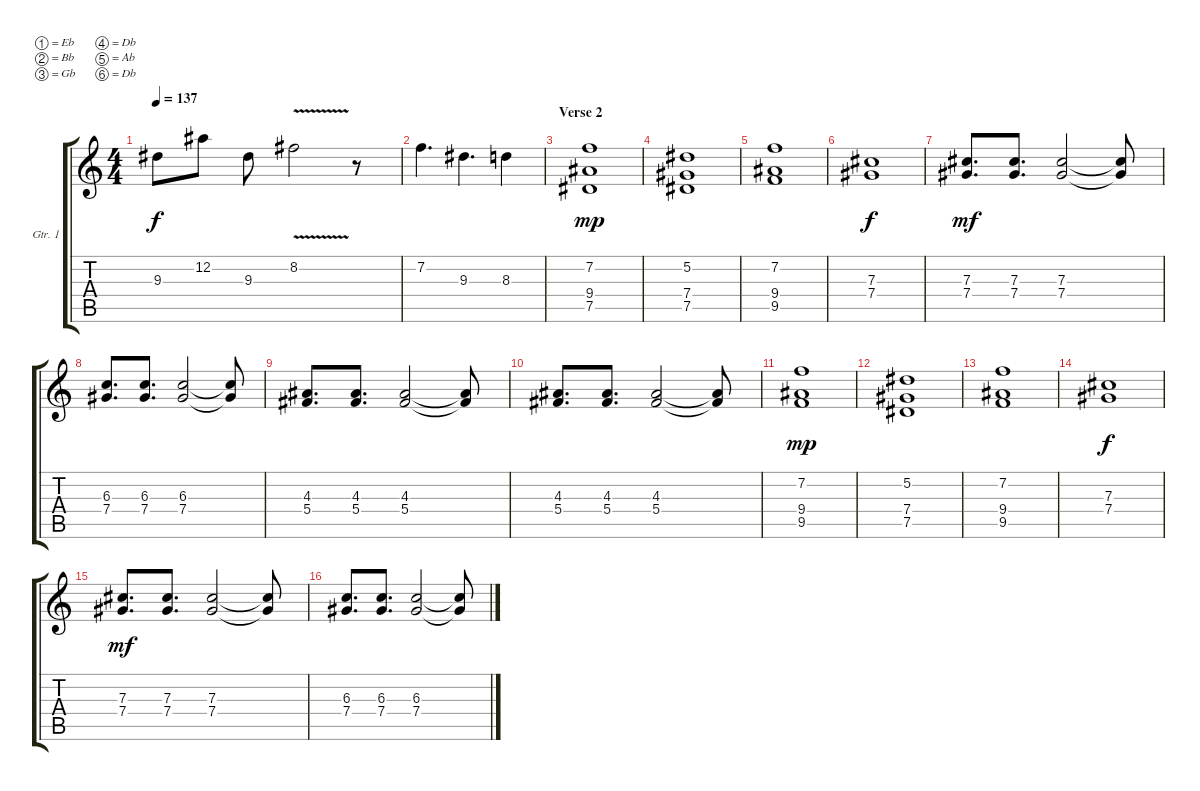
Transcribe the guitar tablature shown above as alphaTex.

\defaultSystemsLayout 4
\bracketExtendMode groupsimilarinstruments
\firstSystemTrackNameOrientation horizontal
\otherSystemsTrackNameOrientation horizontal
\track ("Lead - Paul Marc" "Gtr. 1") {instrument distortionguitar}
\staff {score tabs}
\tuning (Eb4 Bb3 Gb3 Db3 Ab2 Db2)
\ts (4 4)
\tempo 137
\clef g2
\ks c
9.3.8{dy f} 12.2.8 9.3.8 8.2{v}.2 r.8 |
7.2.4{d} 9.3.4{d} 8.3.4 |
\section ("" "Verse 2")
(7.5 9.4 7.2).1{dy mp} |
(7.4 7.5 5.2).1 |
(9.4 9.5 7.2).1 |
(7.3 7.4).1{dy f} |
(7.3 7.4).8{d dy mf} (7.4 7.3).8{d} (7.3 7.4).2 (7.4{t} 7.3{t}).8 |
(6.3 7.4).8{d} (7.4 6.3).8{d} (6.3 7.4).2 (7.4{t} 6.3{t}).8 |
(4.3 5.4).8{d} (5.4 4.3).8{d} (5.4 4.3).2 (5.4{t} 4.3{t}).8 |
(4.3 5.4).8{d} (5.4 4.3).8{d} (5.4 4.3).2 (5.4{t} 4.3{t}).8 |
(9.5 9.4 7.2).1{dy mp} |
(7.4 7.5 5.2).1 |
(9.4 9.5 7.2).1 |
(7.3 7.4).1{dy f} |
(7.3 7.4).8{d dy mf} (7.4 7.3).8{d} (7.3 7.4).2 (7.4{t} 7.3{t}).8 |
(6.3 7.4).8{d} (7.4 6.3).8{d} (6.3 7.4).2 (7.4{t} 6.3{t}).8
